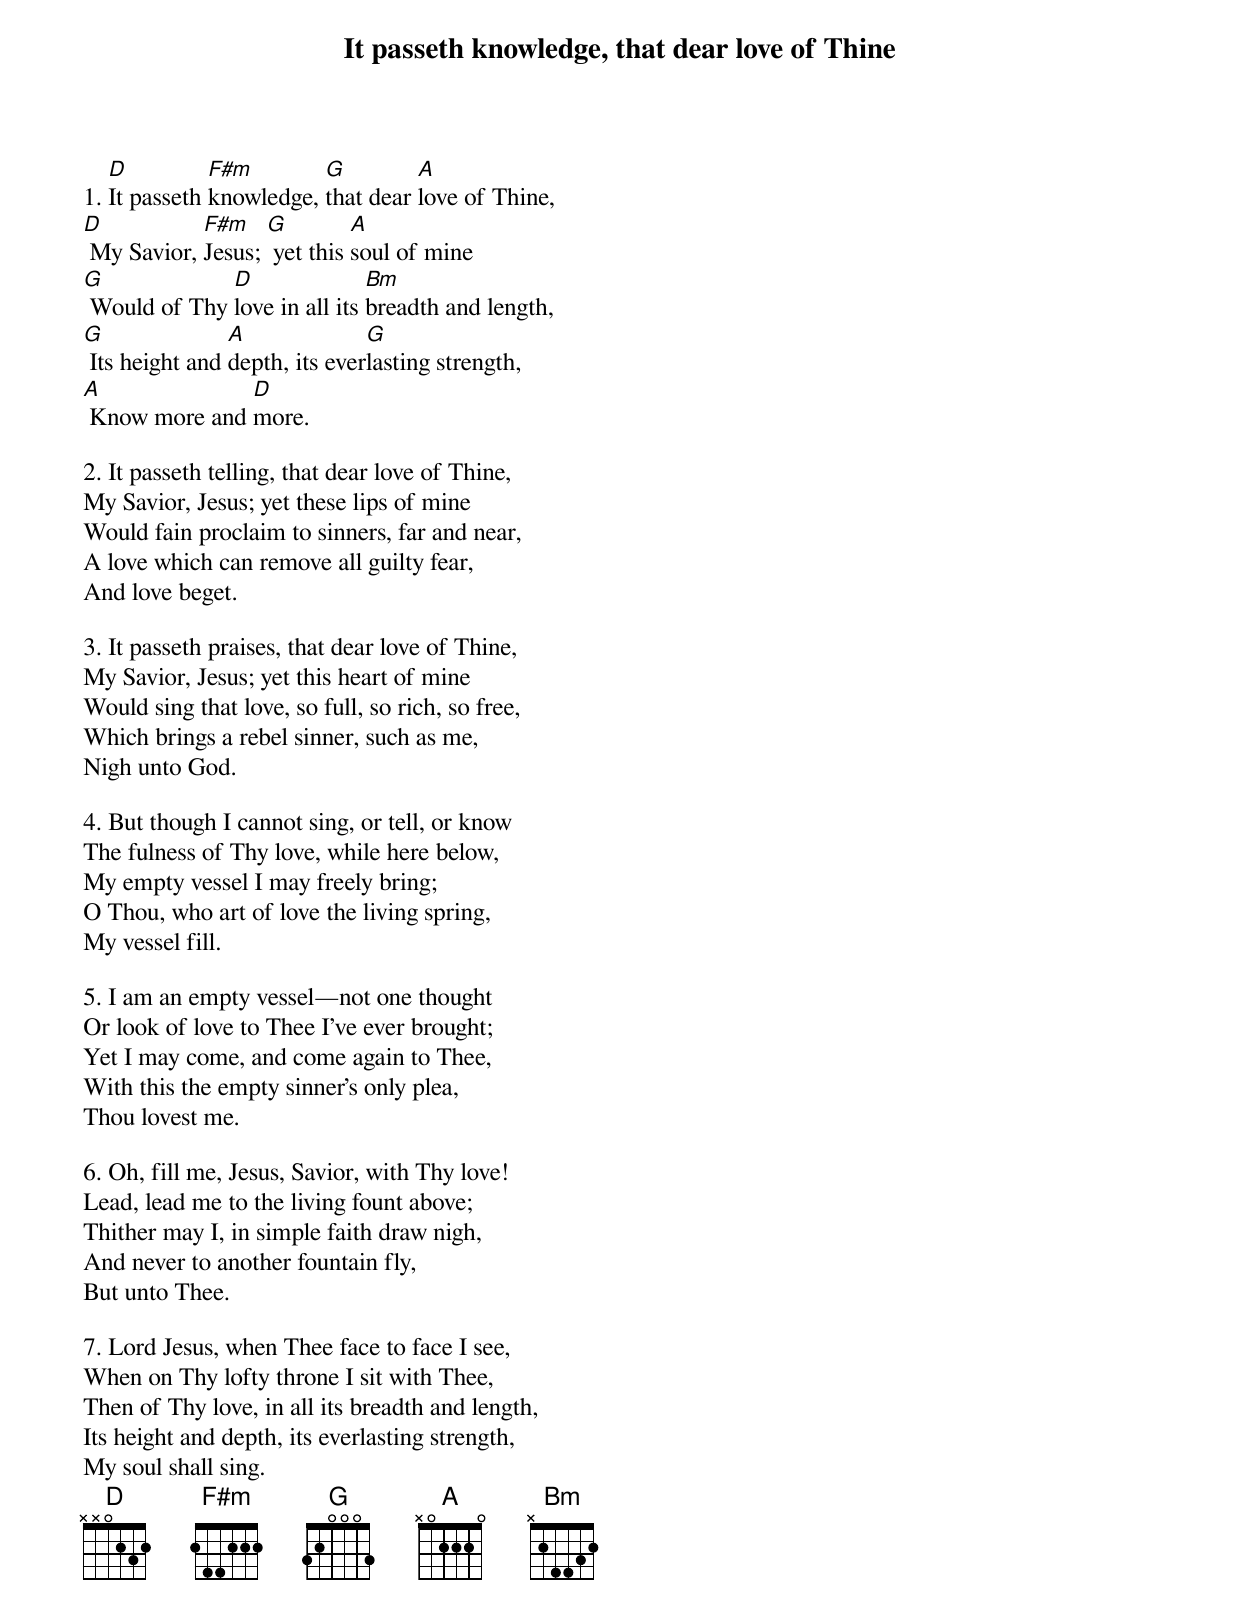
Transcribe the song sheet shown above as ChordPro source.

{t:It passeth knowledge, that dear love of Thine}

1. [D]It passeth [F#m]knowledge, [G]that dear [A]love of Thine,
[D] My Savior, [F#m]Jesus; [G] yet this [A]soul of mine
[G] Would of Thy [D]love in all its [Bm]breadth and length,
[G] Its height and [A]depth, its ever[G]lasting strength,
[A] Know more and [D]more.

2. It passeth telling, that dear love of Thine,
My Savior, Jesus; yet these lips of mine
Would fain proclaim to sinners, far and near,
A love which can remove all guilty fear,
And love beget.

3. It passeth praises, that dear love of Thine,
My Savior, Jesus; yet this heart of mine
Would sing that love, so full, so rich, so free,
Which brings a rebel sinner, such as me,
Nigh unto God.

4. But though I cannot sing, or tell, or know
The fulness of Thy love, while here below,
My empty vessel I may freely bring;
O Thou, who art of love the living spring,
My vessel fill.

5. I am an empty vessel—not one thought
Or look of love to Thee I've ever brought;
Yet I may come, and come again to Thee,
With this the empty sinner's only plea,
Thou lovest me.

6. Oh, fill me, Jesus, Savior, with Thy love!
Lead, lead me to the living fount above;
Thither may I, in simple faith draw nigh,
And never to another fountain fly,
But unto Thee.

7. Lord Jesus, when Thee face to face I see,
When on Thy lofty throne I sit with Thee,
Then of Thy love, in all its breadth and length,
Its height and depth, its everlasting strength,
My soul shall sing.
